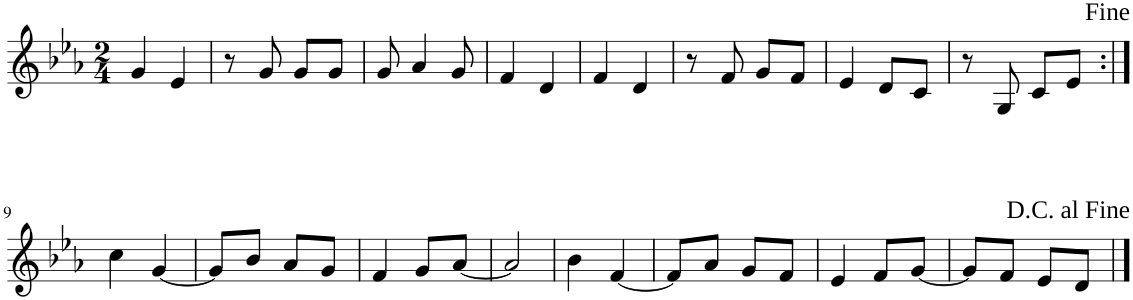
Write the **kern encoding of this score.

**kern
*part1
*staff1
*I"Voice
*clefG2
*k[b-e-a-]
*M2/4
=1
4g/
4e-/
=2
8r
8g/
8g/L
8g/J
=3
8g/
4a-/
8g/
=4
4f/
4d/
=5
4f/
4d/
=6
8r
8f/
8g/L
8f/J
=7
4e-/
8d/L
8c/J
=8
8r
8G/
8c/L
8e-/J
!LO:TX:a:t=<font face="Times New Roman"/>Fine
!!LO:LB:g=z
=9:|!
4cc\
[4g/
=10
8g/L]
8b-/J
8a-/L
8g/J
=11
4f/
8g/L
[8a-/J
=12
2a-/]
=13
4b-\
[4f/
=14
8f/L]
8a-/J
8g/L
8f/J
=15
4e-/
8f/L
[8g/J
=16
8g/L]
8f/J
8e-/L
8d/J
!LO:TX:a:t=<font face="Times New Roman"/>D.C. al Fine
==
*-
